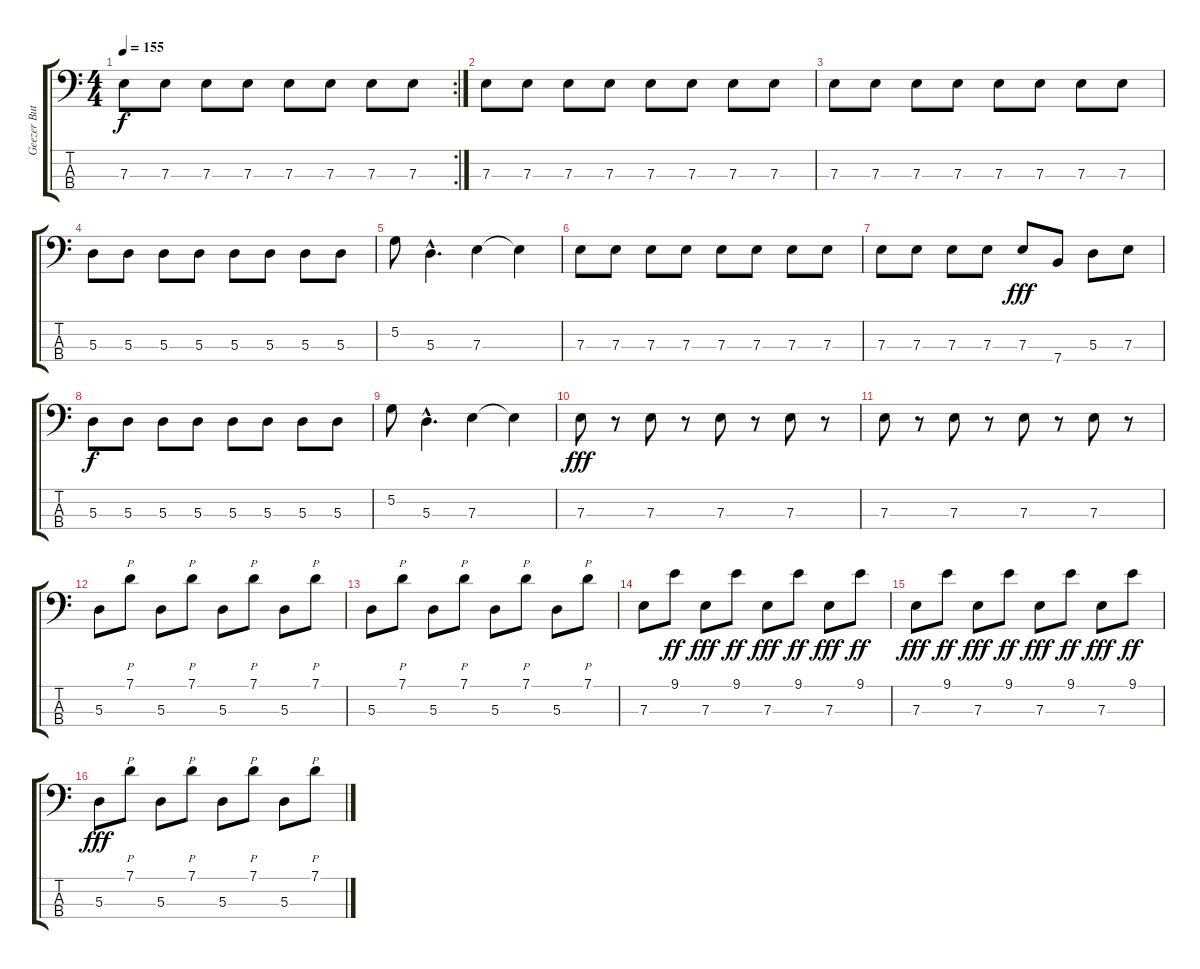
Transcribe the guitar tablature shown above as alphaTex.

\track ("Geezer Butler" "Geezer But") {instrument acousticguitarnylon}
\staff {score tabs}
\tuning (G2 D2 A1 E1) {hide}
\rc 2
\ts (4 4)
\tempo 155
\clef f4
\ks c
7.3.8{dy f} 7.3.8 7.3.8 7.3.8 7.3.8 7.3.8 7.3.8 7.3.8 |
7.3.8 7.3.8 7.3.8 7.3.8 7.3.8 7.3.8 7.3.8 7.3.8 |
7.3.8 7.3.8 7.3.8 7.3.8 7.3.8 7.3.8 7.3.8 7.3.8 |
5.3.8 5.3.8 5.3.8 5.3.8 5.3.8 5.3.8 5.3.8 5.3.8 |
5.2.8 5.3{hac}.4{d} 7.3.4 7.3{t}.4 |
7.3.8 7.3.8 7.3.8 7.3.8 7.3.8 7.3.8 7.3.8 7.3.8 |
7.3.8 7.3.8 7.3.8 7.3.8 7.3.8{dy fff} 7.4.8 5.3.8 7.3.8 |
5.3.8{dy f} 5.3.8 5.3.8 5.3.8 5.3.8 5.3.8 5.3.8 5.3.8 |
5.2.8 5.3{hac}.4{d} 7.3.4 7.3{t}.4 |
7.3.8{dy fff} r.8 7.3.8 r.8 7.3.8 r.8 7.3.8 r.8 |
7.3.8 r.8 7.3.8 r.8 7.3.8 r.8 7.3.8 r.8 |
5.3.8 7.1.8{p} 5.3.8 7.1.8{p} 5.3.8 7.1.8{p} 5.3.8 7.1.8{p} |
5.3.8 7.1.8{p} 5.3.8 7.1.8{p} 5.3.8 7.1.8{p} 5.3.8 7.1.8{p} |
7.3.8 9.1.8{dy ff} 7.3.8{dy fff} 9.1.8{dy ff} 7.3.8{dy fff} 9.1.8{dy ff} 7.3.8{dy fff} 9.1.8{dy ff} |
7.3.8{dy fff} 9.1.8{dy ff} 7.3.8{dy fff} 9.1.8{dy ff} 7.3.8{dy fff} 9.1.8{dy ff} 7.3.8{dy fff} 9.1.8{dy ff} |
5.3.8{dy fff} 7.1.8{p} 5.3.8 7.1.8{p} 5.3.8 7.1.8{p} 5.3.8 7.1.8{p}
